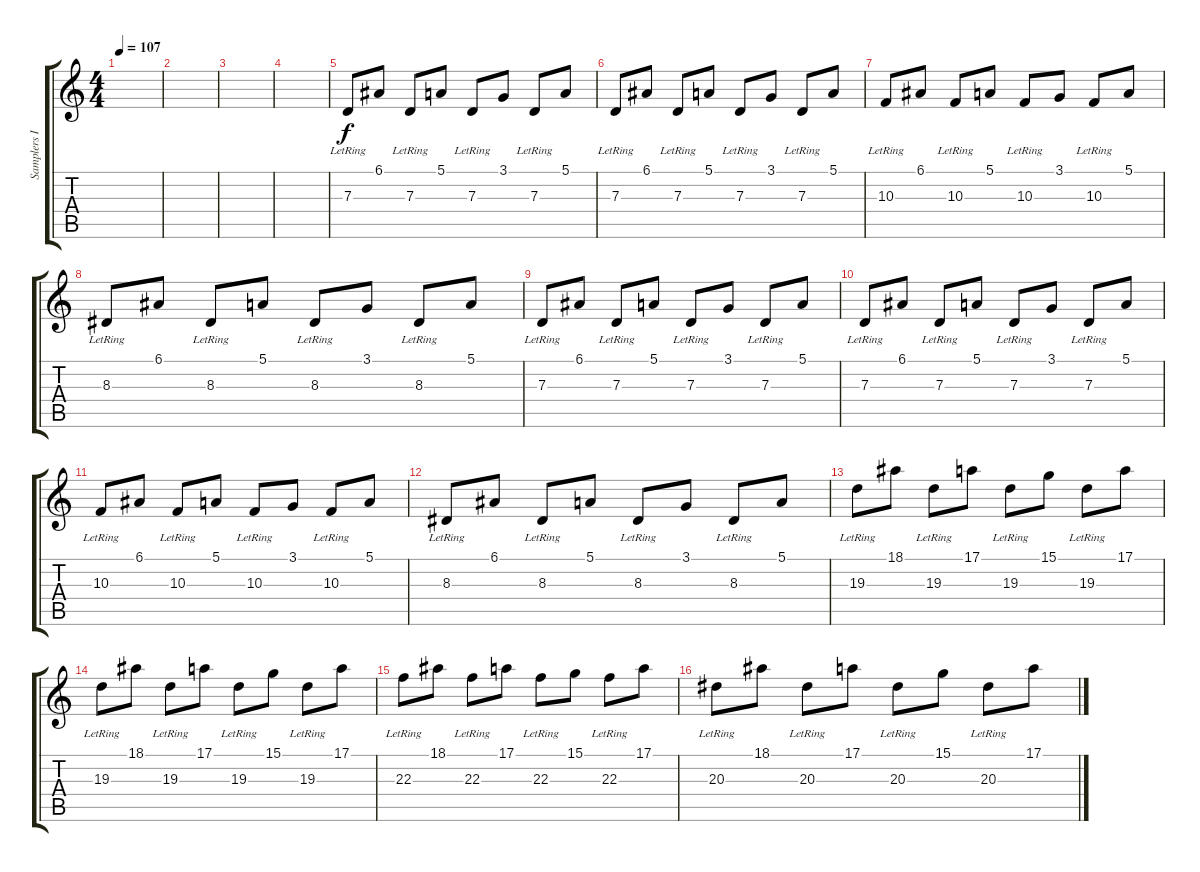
\track ("Samplers I" "Samplers I") {instrument pad7halo}
\staff {score tabs}
\tuning (E4 B3 G3 D3 A2 E2) {hide}
\ts (4 4)
\tempo 107
\clef g2
\ks c
|
|
|
|
7.3{lr}.8 6.1.8 7.3{lr}.8 5.1.8 7.3{lr}.8 3.1.8 7.3{lr}.8 5.1.8 |
7.3{lr}.8 6.1.8 7.3{lr}.8 5.1.8 7.3{lr}.8 3.1.8 7.3{lr}.8 5.1.8 |
10.3{lr}.8 6.1.8 10.3{lr}.8 5.1.8 10.3{lr}.8 3.1.8 10.3{lr}.8 5.1.8 |
8.3{lr}.8 6.1.8 8.3{lr}.8 5.1.8 8.3{lr}.8 3.1.8 8.3{lr}.8 5.1.8 |
7.3{lr}.8 6.1.8 7.3{lr}.8 5.1.8 7.3{lr}.8 3.1.8 7.3{lr}.8 5.1.8 |
7.3{lr}.8 6.1.8 7.3{lr}.8 5.1.8 7.3{lr}.8 3.1.8 7.3{lr}.8 5.1.8 |
10.3{lr}.8 6.1.8 10.3{lr}.8 5.1.8 10.3{lr}.8 3.1.8 10.3{lr}.8 5.1.8 |
8.3{lr}.8 6.1.8 8.3{lr}.8 5.1.8 8.3{lr}.8 3.1.8 8.3{lr}.8 5.1.8 |
19.3{lr}.8 18.1.8 19.3{lr}.8 17.1.8 19.3{lr}.8 15.1.8 19.3{lr}.8 17.1.8 |
19.3{lr}.8 18.1.8 19.3{lr}.8 17.1.8 19.3{lr}.8 15.1.8 19.3{lr}.8 17.1.8 |
22.3{lr}.8 18.1.8 22.3{lr}.8 17.1.8 22.3{lr}.8 15.1.8 22.3{lr}.8 17.1.8 |
20.3{lr}.8 18.1.8 20.3{lr}.8 17.1.8 20.3{lr}.8 15.1.8 20.3{lr}.8 17.1.8
